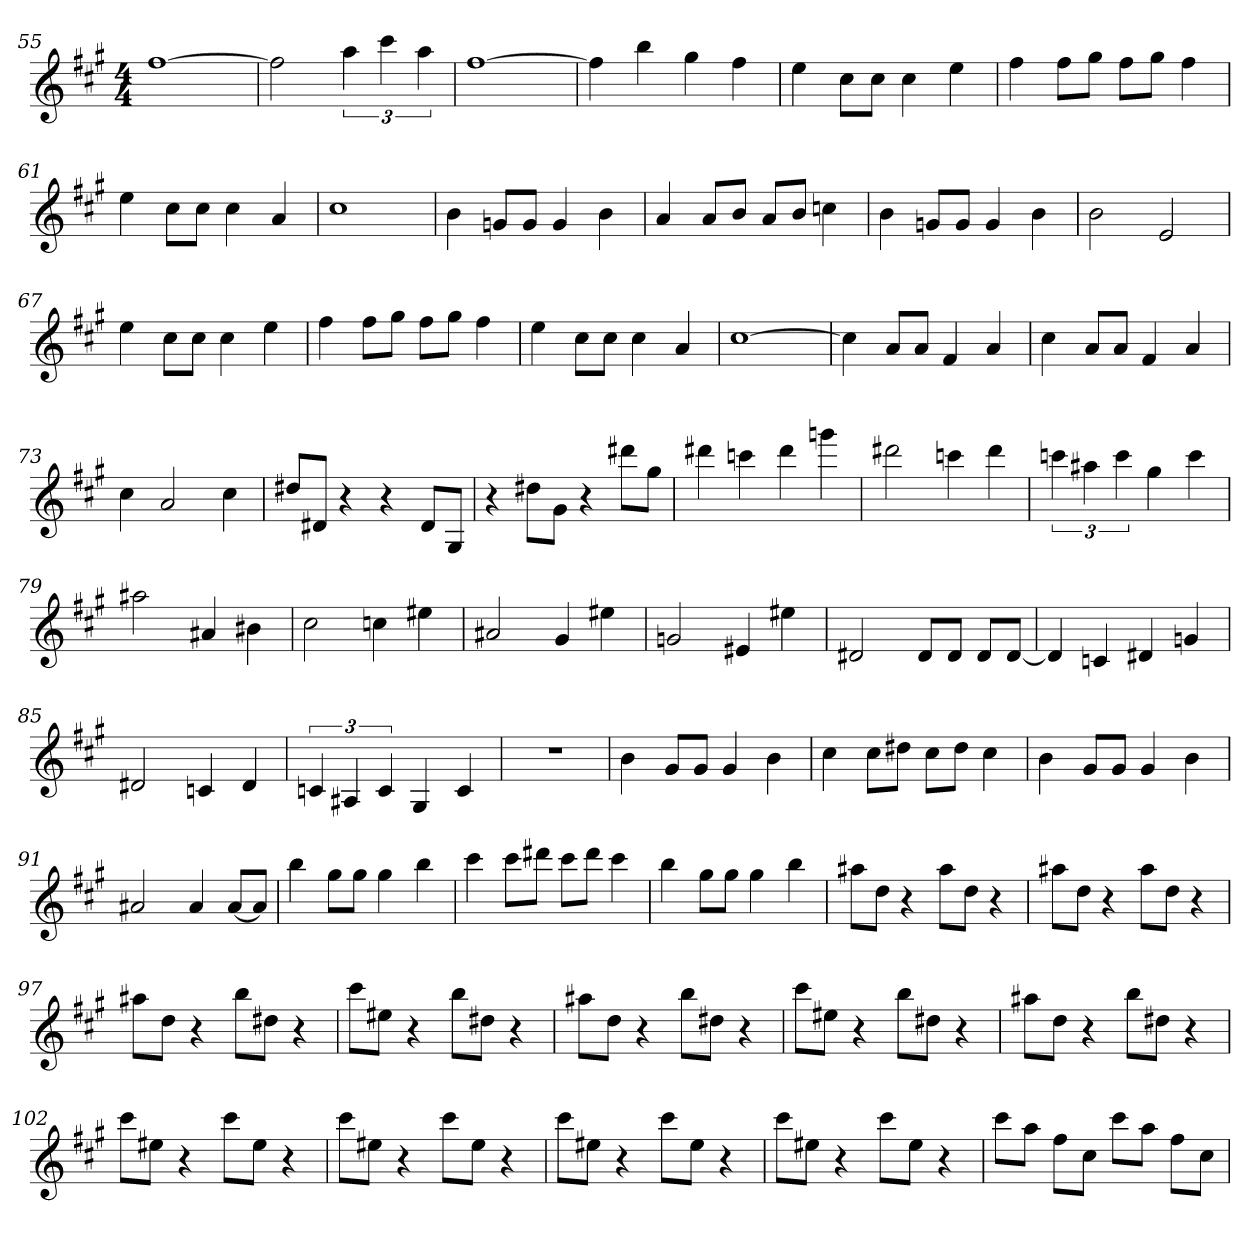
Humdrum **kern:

**kern
*part1
*staff1
*clefG2
*k[f#c#g#]
*A:
*M4/4
=55
[1ff#
=56
2ff#]
6aa
6ccc#
6aa
=57
[1ff#
=58
4ff#]
4bb
4gg#
4ff#
=59
4ee
8cc#\L
8cc#\J
4cc#
4ee
=60
4ff#
8ff#\L
8gg#\J
8ff#\L
8gg#\J
4ff#
=61
4ee
8cc#\L
8cc#\J
4cc#
4a
=62
1cc#
=63
4b
8gn/L
8g/J
4g
4b
=64
4a
8a/L
8b/J
8a/L
8b/J
4ccn
=65
4b
8gn/L
8g/J
4g
4b
=66
2b
2e
=67
4ee
8cc#\L
8cc#\J
4cc#
4ee
=68
4ff#
8ff#\L
8gg#\J
8ff#\L
8gg#\J
4ff#
=69
4ee
8cc#\L
8cc#\J
4cc#
4a
=70
[1cc#
=71
4cc#]
8a/L
8a/J
4f#
4a
=72
4cc#
8a/L
8a/J
4f#
4a
=73
4cc#
2a
4cc#
=74
8dd#X/L
8d#X/J
4r
4r
8d#/L
8G#/J
=75
4r
8dd#X\L
8g#\J
4r
8ddd#X\L
8gg#\J
=76
4ddd#X
4cccn
4ddd#
4gggn
=77
2ddd#X
4cccn
4ddd#
=78
6cccn
6aa#X
6ccc
4gg#
4ccc
=79
2aa#X
4a#X
4b#X
=80
2cc#
4ccn
4ee#X
=81
2a#X
4g#
4ee#X
=82
2gn
4e#X
4ee#X
=83
2d#X
8d#/L
8d#/J
8d#/L
[8d#/J
=84
4d#]
4cn
4d#X
4gn
=85
2d#X
4cn
4d#
=86
6cn
6A#X
6c
4G#
4c
=87
1r
=88
4b
8g#/L
8g#/J
4g#
4b
=89
4cc#
8cc#\L
8dd#X\J
8cc#\L
8dd#\J
4cc#
=90
4b
8g#/L
8g#/J
4g#
4b
=91
2a#X
4a#
[8a#/L
8a#/J]
=92
4bb
8gg#\L
8gg#\J
4gg#
4bb
=93
4ccc#
8ccc#\L
8ddd#X\J
8ccc#\L
8ddd#\J
4ccc#
=94
4bb
8gg#\L
8gg#\J
4gg#
4bb
=95
8aa#X\L
8dd\J
4r
8aa#\L
8dd\J
4r
=96
8aa#X\L
8dd\J
4r
8aa#\L
8dd\J
4r
=97
8aa#X\L
8dd\J
4r
8bb\L
8dd#X\J
4r
=98
8ccc#\L
8ee#X\J
4r
8bb\L
8dd#X\J
4r
=99
8aa#X\L
8dd\J
4r
8bb\L
8dd#X\J
4r
=100
8ccc#\L
8ee#X\J
4r
8bb\L
8dd#X\J
4r
=101
8aa#X\L
8dd\J
4r
8bb\L
8dd#X\J
4r
=102
8ccc#\L
8ee#X\J
4r
8ccc#\L
8ee#\J
4r
=103
8ccc#\L
8ee#X\J
4r
8ccc#\L
8ee#\J
4r
=104
8ccc#\L
8ee#X\J
4r
8ccc#\L
8ee#\J
4r
=105
8ccc#\L
8ee#X\J
4r
8ccc#\L
8ee#\J
4r
=106
8ccc#\L
8aa\J
8ff#\L
8cc#\J
8ccc#\L
8aa\J
8ff#\L
8cc#\J
=
*-
